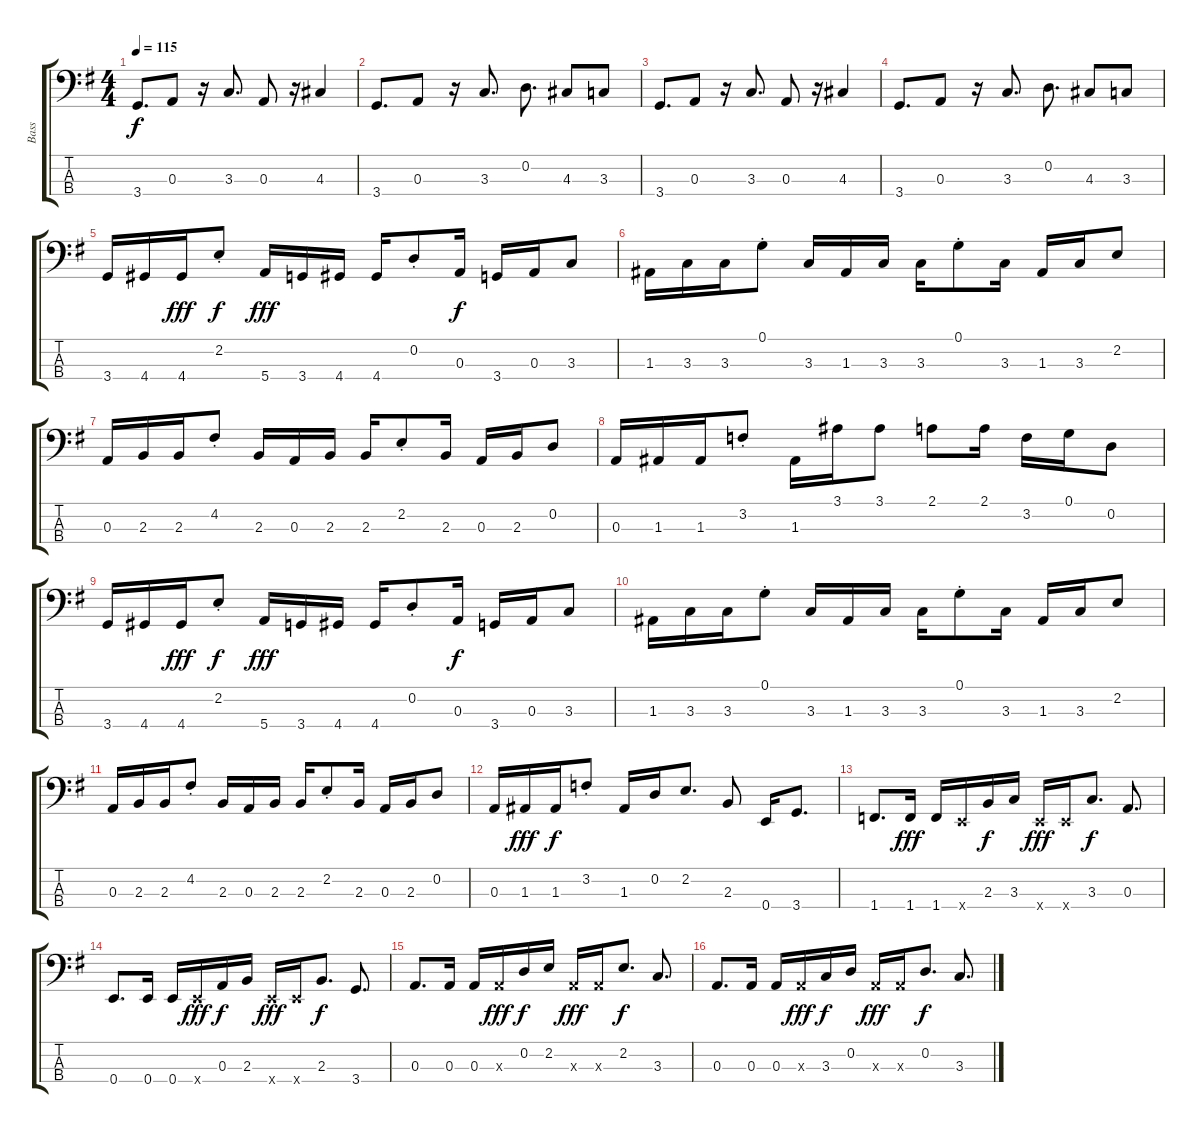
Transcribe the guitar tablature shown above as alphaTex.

\track ("Bass" "Bass") {instrument electricbassfinger}
\staff {score tabs}
\tuning (G2 D2 A1 E1) {hide}
\ts (4 4)
\tempo 115
\clef f4
\ks g
3.4.8{d dy f} 0.3.8 r.16 3.3.8{d} 0.3.8 r.16 4.3.4 |
3.4.8{d} 0.3.8 r.16 3.3.8{d} 0.2.8{d} 4.3.8 3.3.8 |
3.4.8{d} 0.3.8 r.16 3.3.8{d} 0.3.8 r.16 4.3.4 |
3.4.8{d} 0.3.8 r.16 3.3.8{d} 0.2.8{d} 4.3.8 3.3.8 |
3.4.16 4.4.16 4.4.16{dy fff} 2.2{st}.8{dy f} 5.4.16{dy fff} 3.4.16 4.4.16 4.4.16 0.2{st}.8 0.3.16{dy f} 3.4.16 0.3.16 3.3.8 |
1.3.16 3.3.16 3.3.16 0.1{st}.8 3.3.16 1.3.16 3.3.16 3.3.16 0.1{st}.8 3.3.16 1.3.16 3.3.16 2.2.8 |
0.3.16 2.3.16 2.3.16 4.2{st}.8 2.3.16 0.3.16 2.3.16 2.3.16 2.2{st}.8 2.3.16 0.3.16 2.3.16 0.2.8 |
0.3.16 1.3.16 1.3.16 3.2{st}.8 1.3.16 3.1.16 3.1.8 2.1.8 2.1.16 3.2.16 0.1.16 0.2.8 |
3.4.16 4.4.16 4.4.16{dy fff} 2.2{st}.8{dy f} 5.4.16{dy fff} 3.4.16 4.4.16 4.4.16 0.2{st}.8 0.3.16{dy f} 3.4.16 0.3.16 3.3.8 |
1.3.16 3.3.16 3.3.16 0.1{st}.8 3.3.16 1.3.16 3.3.16 3.3.16 0.1{st}.8 3.3.16 1.3.16 3.3.16 2.2.8 |
0.3.16 2.3.16 2.3.16 4.2{st}.8 2.3.16 0.3.16 2.3.16 2.3.16 2.2{st}.8 2.3.16 0.3.16 2.3.16 0.2.8 |
0.3.16 1.3.16{dy fff} 1.3.16{dy f} 3.2{st}.8 1.3.16 0.2.16 2.2.8{d} 2.3.8 0.4.16 3.4.8{d} |
1.4.8{d} 1.4.16{dy fff} 1.4.16 0.4{x}.16 2.3.16{dy f} 3.3.16 0.4{x}.16{dy fff} 0.4{x}.16 3.3.8{d dy f} 0.3.8{d} |
0.4.8{d} 0.4.16 0.4.16 0.4{x}.16{dy fff} 0.3.16{dy f} 2.3.16 0.4{x}.16{dy fff} 0.4{x}.16 2.3.8{d dy f} 3.4.8{d} |
0.3.8{d} 0.3.16 0.3.16 0.3{x}.16{dy fff} 0.2.16{dy f} 2.2.16 0.3{x}.16{dy fff} 0.3{x}.16 2.2.8{d dy f} 3.3.8{d} |
0.3.8{d} 0.3.16 0.3.16 0.3{x}.16{dy fff} 3.3.16{dy f} 0.2.16 0.3{x}.16{dy fff} 0.3{x}.16 0.2.8{d dy f} 3.3.8{d}
